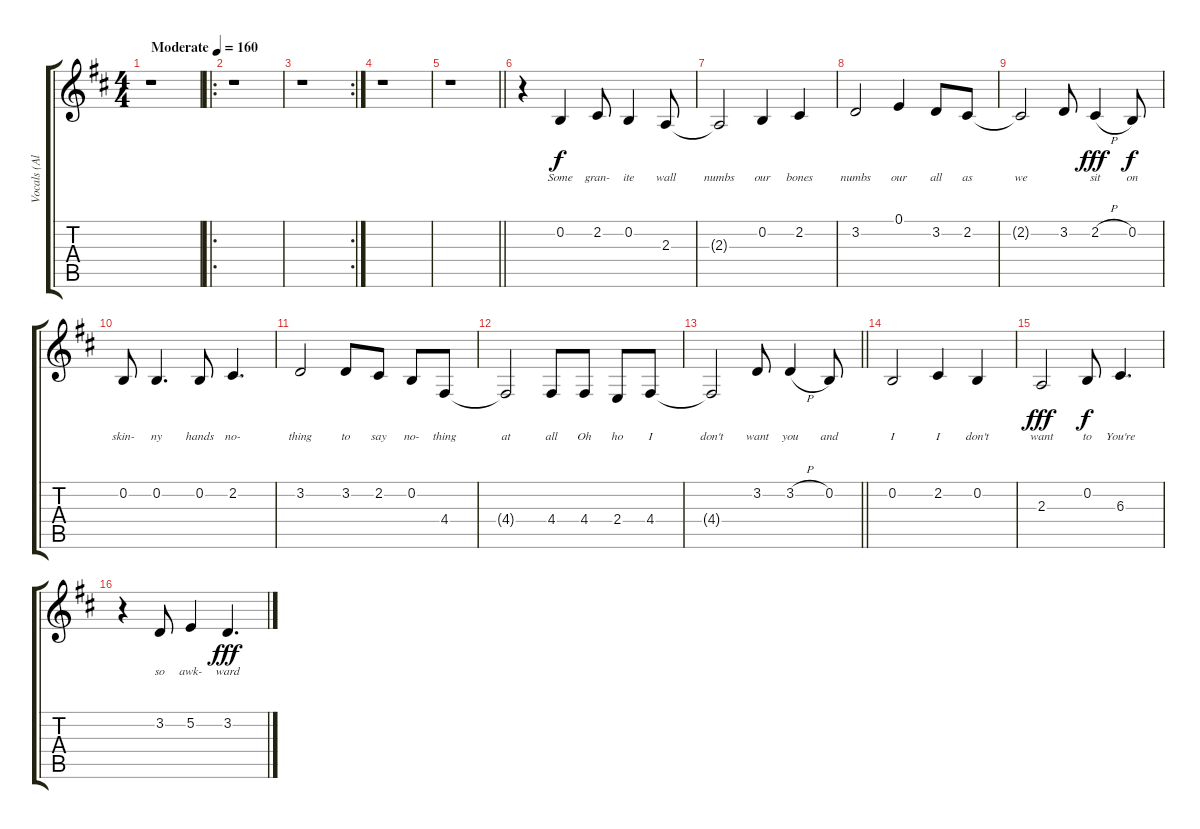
\track ("Vocals (Alex)" "Vocals (Al") {instrument sopranosax}
\staff {score tabs}
\tuning (E4 B3 G3 D3 A2 E2) {hide}
\ts (4 4)
\tempo (160 "Moderate")
\clef g2
\ks d
r.1{dy f instrument sopranosax} |
\ro
r.1 |
\rc 2
r.1 |
r.1 |
\barLineRight lightlight
r.1 |
r.4 0.2.4{lyrics (0 "Some") lyrics (1 "") lyrics (2 "") lyrics (3 "") lyrics (4 "")} 2.2.8{lyrics (0 "gran-") lyrics (1 "") lyrics (2 "") lyrics (3 "") lyrics (4 "")} 0.2.4{lyrics (0 "ite") lyrics (1 "") lyrics (2 "") lyrics (3 "") lyrics (4 "")} 2.3.8{lyrics (0 "wall") lyrics (1 "") lyrics (2 "") lyrics (3 "") lyrics (4 "")} |
2.3{t}.2{lyrics (0 "numbs") lyrics (1 "") lyrics (2 "") lyrics (3 "") lyrics (4 "")} 0.2.4{lyrics (0 "our") lyrics (1 "") lyrics (2 "") lyrics (3 "") lyrics (4 "")} 2.2.4{lyrics (0 "bones") lyrics (1 "") lyrics (2 "") lyrics (3 "") lyrics (4 "")} |
3.2.2{lyrics (0 "numbs") lyrics (1 "") lyrics (2 "") lyrics (3 "") lyrics (4 "")} 0.1.4{lyrics (0 "our") lyrics (1 "") lyrics (2 "") lyrics (3 "") lyrics (4 "")} 3.2.8{lyrics (0 "all") lyrics (1 "") lyrics (2 "") lyrics (3 "") lyrics (4 "")} 2.2.8{lyrics (0 "as") lyrics (1 "") lyrics (2 "") lyrics (3 "") lyrics (4 "")} |
2.2{t}.2{lyrics (0 "we") lyrics (1 "") lyrics (2 "") lyrics (3 "") lyrics (4 "")} 3.2.8{lyrics (0 "") lyrics (1 "") lyrics (2 "") lyrics (3 "") lyrics (4 "")} 2.2{h}.4{lyrics (0 "sit") lyrics (1 "") lyrics (2 "") lyrics (3 "") lyrics (4 "") dy fff} 0.2.8{lyrics (0 "on") lyrics (1 "") lyrics (2 "") lyrics (3 "") lyrics (4 "") dy f} |
0.2.8{lyrics (0 "skin-") lyrics (1 "") lyrics (2 "") lyrics (3 "") lyrics (4 "")} 0.2.4{d lyrics (0 "ny") lyrics (1 "") lyrics (2 "") lyrics (3 "") lyrics (4 "")} 0.2.8{lyrics (0 "hands") lyrics (1 "") lyrics (2 "") lyrics (3 "") lyrics (4 "")} 2.2.4{d lyrics (0 "no-") lyrics (1 "") lyrics (2 "") lyrics (3 "") lyrics (4 "")} |
3.2.2{lyrics (0 "thing") lyrics (1 "") lyrics (2 "") lyrics (3 "") lyrics (4 "")} 3.2.8{lyrics (0 "to") lyrics (1 "") lyrics (2 "") lyrics (3 "") lyrics (4 "")} 2.2.8{lyrics (0 "say") lyrics (1 "") lyrics (2 "") lyrics (3 "") lyrics (4 "")} 0.2.8{lyrics (0 "no-") lyrics (1 "") lyrics (2 "") lyrics (3 "") lyrics (4 "")} 4.4.8{lyrics (0 "thing") lyrics (1 "") lyrics (2 "") lyrics (3 "") lyrics (4 "")} |
4.4{t}.2{lyrics (0 "at") lyrics (1 "") lyrics (2 "") lyrics (3 "") lyrics (4 "")} 4.4.8{lyrics (0 "all") lyrics (1 "") lyrics (2 "") lyrics (3 "") lyrics (4 "")} 4.4.8{lyrics (0 "Oh") lyrics (1 "") lyrics (2 "") lyrics (3 "") lyrics (4 "")} 2.4.8{lyrics (0 "ho") lyrics (1 "") lyrics (2 "") lyrics (3 "") lyrics (4 "")} 4.4.8{lyrics (0 "I") lyrics (1 "") lyrics (2 "") lyrics (3 "") lyrics (4 "")} |
\barLineRight lightlight
4.4{t}.2{lyrics (0 "don't") lyrics (1 "") lyrics (2 "") lyrics (3 "") lyrics (4 "")} 3.2.8{lyrics (0 "want") lyrics (1 "") lyrics (2 "") lyrics (3 "") lyrics (4 "")} 3.2{h}.4{lyrics (0 "you") lyrics (1 "") lyrics (2 "") lyrics (3 "") lyrics (4 "")} 0.2.8{lyrics (0 "and") lyrics (1 "") lyrics (2 "") lyrics (3 "") lyrics (4 "")} |
0.2.2{lyrics (0 "I") lyrics (1 "") lyrics (2 "") lyrics (3 "") lyrics (4 "")} 2.2.4{lyrics (0 "I") lyrics (1 "") lyrics (2 "") lyrics (3 "") lyrics (4 "")} 0.2.4{lyrics (0 "don't") lyrics (1 "") lyrics (2 "") lyrics (3 "") lyrics (4 "")} |
2.3.2{lyrics (0 "want") lyrics (1 "") lyrics (2 "") lyrics (3 "") lyrics (4 "") dy fff} 0.2.8{lyrics (0 "to") lyrics (1 "") lyrics (2 "") lyrics (3 "") lyrics (4 "") dy f} 6.3.4{d lyrics (0 "You're") lyrics (1 "") lyrics (2 "") lyrics (3 "") lyrics (4 "")} |
r.4 3.2.8{lyrics (0 "so") lyrics (1 "") lyrics (2 "") lyrics (3 "") lyrics (4 "")} 5.2.4{lyrics (0 "awk-") lyrics (1 "") lyrics (2 "") lyrics (3 "") lyrics (4 "")} 3.2.4{d lyrics (0 "ward") lyrics (1 "") lyrics (2 "") lyrics (3 "") lyrics (4 "") dy fff}
